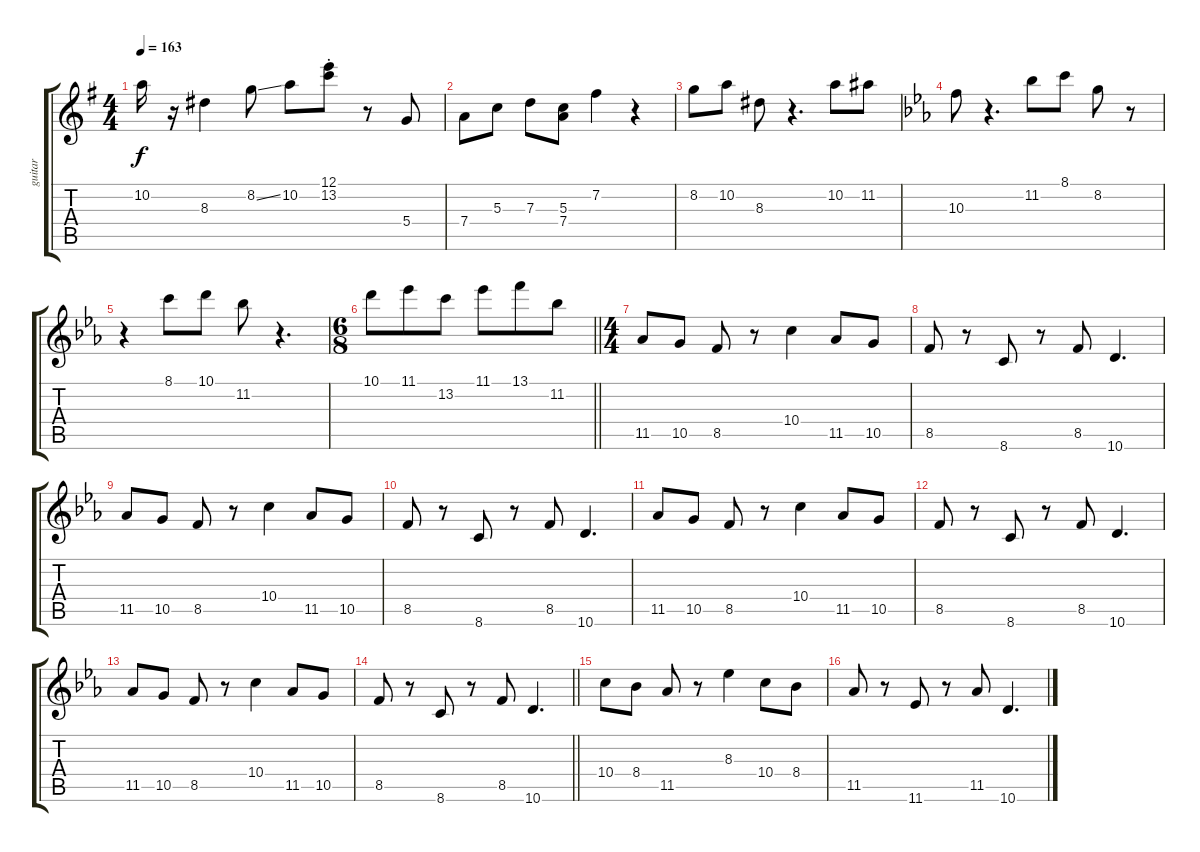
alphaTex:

\track ("guitar" "guitar") {instrument overdrivenguitar}
\staff {score tabs}
\tuning (E4 B3 G3 D3 A2 E2) {hide}
\ts (4 4)
\tempo 163
\clef g2
\ks eminor
10.2{t}.16{dy f} r.16 8.3.4 8.2{ss}.8 10.2.8 (12.1{st} 13.2{st}).8 r.8 5.4.8 |
7.4.8 5.3.8 7.3.8 (5.3 7.4).8 7.2.4 r.4 |
8.2.8 10.2.8 8.3.8 r.4{d} 10.2.8 11.2.8 |
\ks cminor
10.3.8 r.4{d} 11.2.8 8.1.8 8.2.8 r.8 |
r.4 8.1.8 10.1.8 11.2.8 r.4{d} |
\ts (6 8)
\barLineRight lightlight
10.1.8 11.1.8 13.2.8 11.1.8 13.1.8 11.2.8 |
\ts (4 4)
11.5.8 10.5.8 8.5.8 r.8 10.4.4 11.5.8 10.5.8 |
8.5.8 r.8 8.6.8 r.8 8.5.8 10.6.4{d} |
11.5.8 10.5.8 8.5.8 r.8 10.4.4 11.5.8 10.5.8 |
8.5.8 r.8 8.6.8 r.8 8.5.8 10.6.4{d} |
11.5.8 10.5.8 8.5.8 r.8 10.4.4 11.5.8 10.5.8 |
8.5.8 r.8 8.6.8 r.8 8.5.8 10.6.4{d} |
11.5.8 10.5.8 8.5.8 r.8 10.4.4 11.5.8 10.5.8 |
\barLineRight lightlight
8.5.8 r.8 8.6.8 r.8 8.5.8 10.6.4{d} |
10.4.8 8.4.8 11.5.8 r.8 8.3.4 10.4.8 8.4.8 |
11.5.8 r.8 11.6.8 r.8 11.5.8 10.6.4{d}
